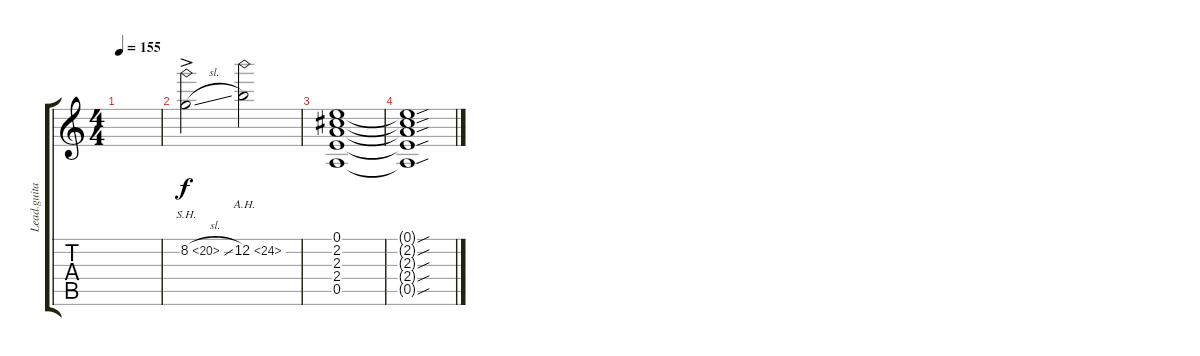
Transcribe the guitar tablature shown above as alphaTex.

\track ("Lead.guitar" "Lead.guita") {instrument distortionguitar}
\staff {score tabs}
\tuning (E4 B3 G3 D3 A2 E2) {hide}
\ts (4 4)
\tempo 155
\clef g2
\ks c
|
8.2{sh 12 sl ac}.2 12.2{ah 12}.2 |
(0.1 2.2 2.3 2.4 0.5).1 |
(0.1{sou t} 2.2{sou t} 2.3{sou t} 2.4{sou t} 0.5{sou t}).1{dy f}
